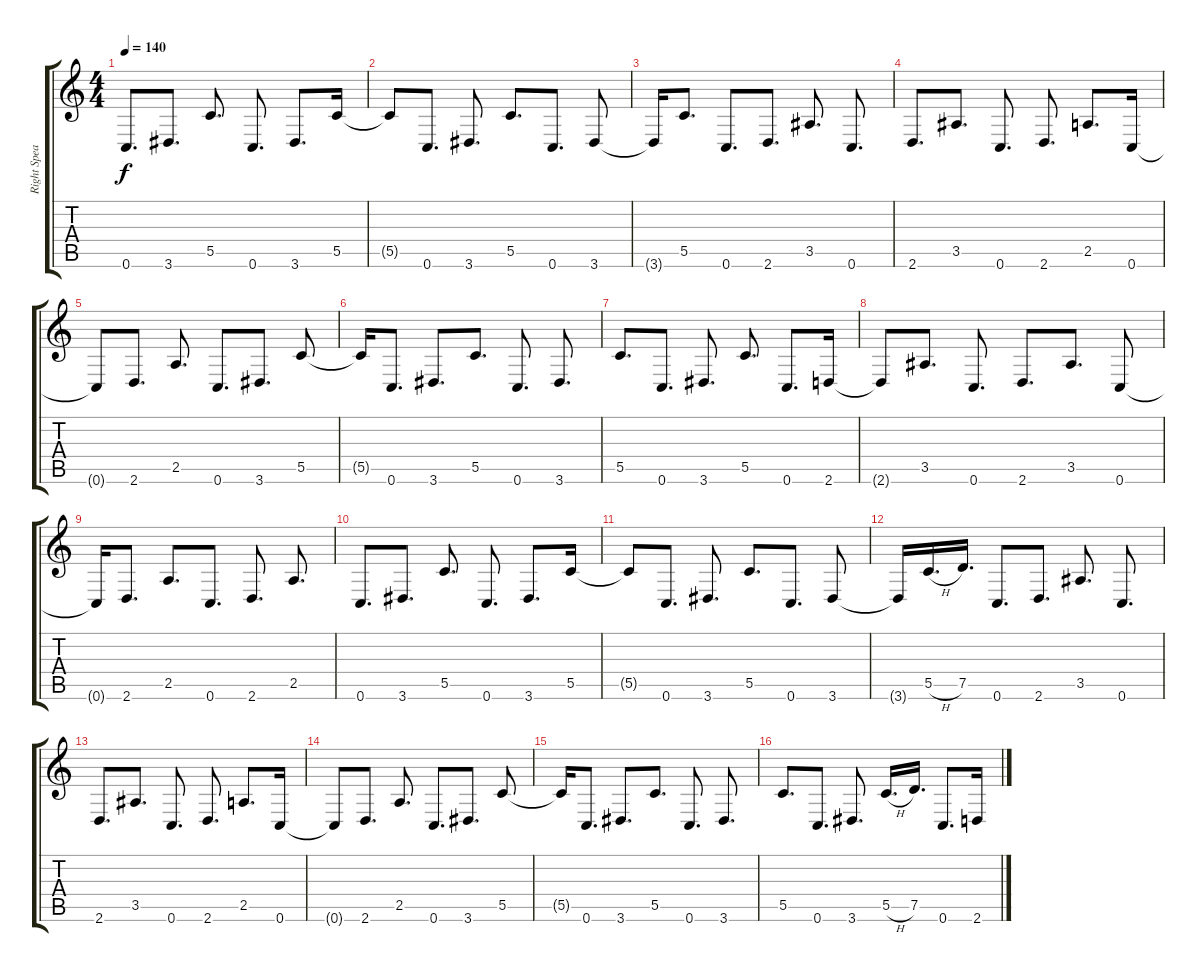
\track ("Right Speaker 1" "Right Spea") {instrument distortionguitar}
\staff {score tabs}
\tuning (D4 A3 F3 C3 G2 C2) {hide}
\ts (4 4)
\tempo 140
\clef g2
\ks c
0.6.8{d dy f} 3.6.8{d} 5.5.8{d} 0.6.8{d} 3.6.8{d} 5.5.16 |
5.5{t}.8 0.6.8{d} 3.6.8{d} 5.5.8{d} 0.6.8{d} 3.6.8 |
3.6{t}.16 5.5.8{d} 0.6.8{d} 2.6.8{d} 3.5.8{d} 0.6.8{d} |
2.6.8{d} 3.5.8{d} 0.6.8{d} 2.6.8{d} 2.5.8{d} 0.6.16 |
0.6{t}.8 2.6.8{d} 2.5.8{d} 0.6.8{d} 3.6.8{d} 5.5.8 |
5.5{t}.16 0.6.8{d} 3.6.8{d} 5.5.8{d} 0.6.8{d} 3.6.8{d} |
5.5.8{d} 0.6.8{d} 3.6.8{d} 5.5.8{d} 0.6.8{d} 2.6.16 |
2.6{t}.8 3.5.8{d} 0.6.8{d} 2.6.8{d} 3.5.8{d} 0.6.8 |
0.6{t}.16 2.6.8{d} 2.5.8{d} 0.6.8{d} 2.6.8{d} 2.5.8{d} |
0.6.8{d} 3.6.8{d} 5.5.8{d} 0.6.8{d} 3.6.8{d} 5.5.16 |
5.5{t}.8 0.6.8{d} 3.6.8{d} 5.5.8{d} 0.6.8{d} 3.6.8 |
3.6{t}.16 5.5{h}.16{d} 7.5.16{d} 0.6.8{d} 2.6.8{d} 3.5.8{d} 0.6.8{d} |
2.6.8{d} 3.5.8{d} 0.6.8{d} 2.6.8{d} 2.5.8{d} 0.6.16 |
0.6{t}.8 2.6.8{d} 2.5.8{d} 0.6.8{d} 3.6.8{d} 5.5.8 |
5.5{t}.16 0.6.8{d} 3.6.8{d} 5.5.8{d} 0.6.8{d} 3.6.8{d} |
5.5.8{d} 0.6.8{d} 3.6.8{d} 5.5{h}.16{d} 7.5.16{d} 0.6.8{d} 2.6.16
